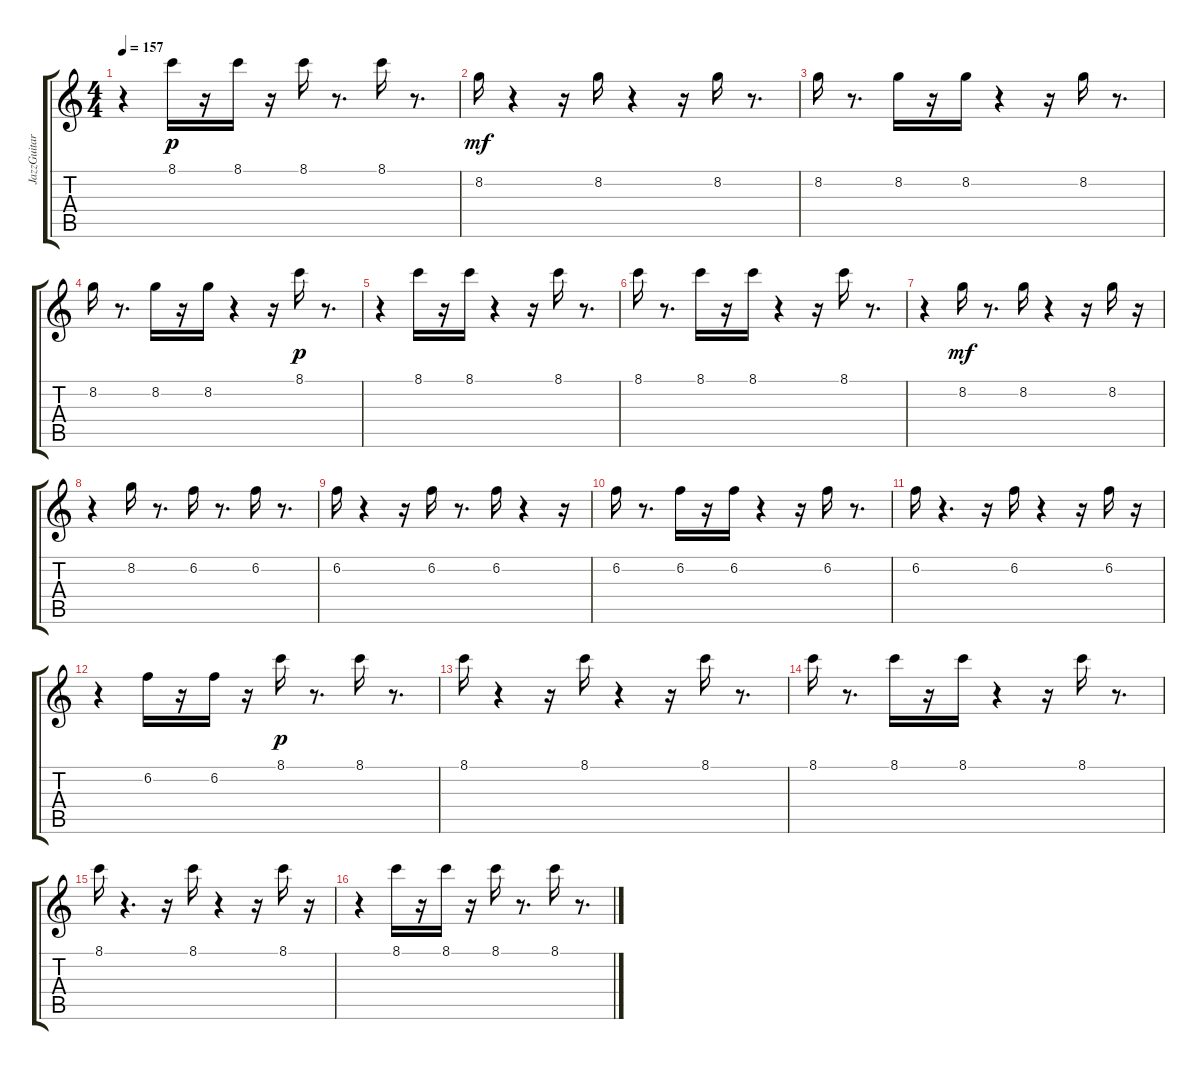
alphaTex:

\track ("JazzGuitar          " "JazzGuitar") {instrument electricguitarjazz}
\staff {score tabs}
\tuning (E4 B3 G3 D3 A2 E2) {hide}
\ts (4 4)
\tempo 157
\clef g2
\ks c
r.4{dy p} 8.1.16 r.16 8.1.16 r.16 8.1.16 r.8{d} 8.1.16 r.8{d} |
8.2.16{dy mf} r.4 r.16 8.2.16 r.4 r.16 8.2.16 r.8{d} |
8.2.16 r.8{d} 8.2.16 r.16 8.2.16 r.4 r.16 8.2.16 r.8{d} |
8.2.16 r.8{d} 8.2.16 r.16 8.2.16 r.4 r.16 8.1.16{dy p} r.8{d} |
r.4 8.1.16 r.16 8.1.16 r.4 r.16 8.1.16 r.8{d} |
8.1.16 r.8{d} 8.1.16 r.16 8.1.16 r.4 r.16 8.1.16 r.8{d} |
r.4 8.2.16{dy mf} r.8{d} 8.2.16 r.4 r.16 8.2.16 r.16 |
r.4 8.2.16 r.8{d} 6.2.16 r.8{d} 6.2.16 r.8{d} |
6.2.16 r.4 r.16 6.2.16 r.8{d} 6.2.16 r.4 r.16 |
6.2.16 r.8{d} 6.2.16 r.16 6.2.16 r.4 r.16 6.2.16 r.8{d} |
6.2.16 r.4{d} r.16 6.2.16 r.4 r.16 6.2.16 r.16 |
r.4 6.2.16 r.16 6.2.16 r.16 8.1.16{dy p} r.8{d} 8.1.16 r.8{d} |
8.1.16 r.4 r.16 8.1.16 r.4 r.16 8.1.16 r.8{d} |
8.1.16 r.8{d} 8.1.16 r.16 8.1.16 r.4 r.16 8.1.16 r.8{d} |
8.1.16 r.4{d} r.16 8.1.16 r.4 r.16 8.1.16 r.16 |
r.4 8.1.16 r.16 8.1.16 r.16 8.1.16 r.8{d} 8.1.16 r.8{d}
